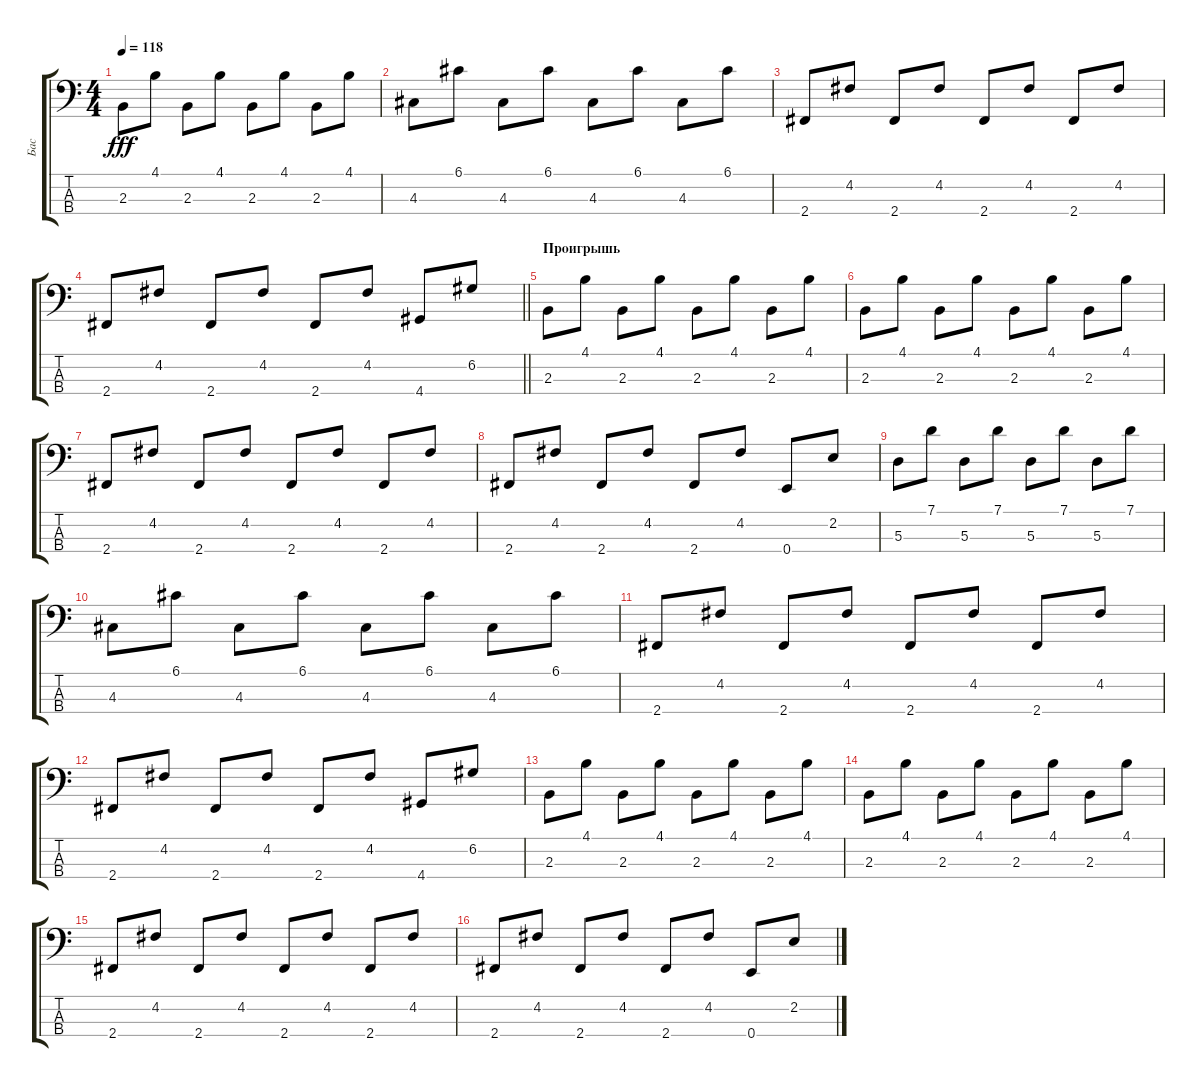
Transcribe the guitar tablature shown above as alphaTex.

\track ("Бас" "Бас") {instrument electricbassfinger}
\staff {score tabs}
\tuning (G2 D2 A1 E1) {hide}
\ts (4 4)
\tempo 118
\clef f4
\ks c
2.3.8{dy fff} 4.1.8 2.3.8 4.1.8 2.3.8 4.1.8 2.3.8 4.1.8 |
4.3.8 6.1.8 4.3.8 6.1.8 4.3.8 6.1.8 4.3.8 6.1.8 |
2.4.8 4.2.8 2.4.8 4.2.8 2.4.8 4.2.8 2.4.8 4.2.8 |
\barLineRight lightlight
2.4.8 4.2.8 2.4.8 4.2.8 2.4.8 4.2.8 4.4.8 6.2.8 |
\section ("" "Проигрышь")
2.3.8 4.1.8 2.3.8 4.1.8 2.3.8 4.1.8 2.3.8 4.1.8 |
2.3.8 4.1.8 2.3.8 4.1.8 2.3.8 4.1.8 2.3.8 4.1.8 |
2.4.8 4.2.8 2.4.8 4.2.8 2.4.8 4.2.8 2.4.8 4.2.8 |
2.4.8 4.2.8 2.4.8 4.2.8 2.4.8 4.2.8 0.4.8 2.2.8 |
5.3.8 7.1.8 5.3.8 7.1.8 5.3.8 7.1.8 5.3.8 7.1.8 |
4.3.8 6.1.8 4.3.8 6.1.8 4.3.8 6.1.8 4.3.8 6.1.8 |
2.4.8 4.2.8 2.4.8 4.2.8 2.4.8 4.2.8 2.4.8 4.2.8 |
2.4.8 4.2.8 2.4.8 4.2.8 2.4.8 4.2.8 4.4.8 6.2.8 |
2.3.8 4.1.8 2.3.8 4.1.8 2.3.8 4.1.8 2.3.8 4.1.8 |
2.3.8 4.1.8 2.3.8 4.1.8 2.3.8 4.1.8 2.3.8 4.1.8 |
2.4.8 4.2.8 2.4.8 4.2.8 2.4.8 4.2.8 2.4.8 4.2.8 |
2.4.8 4.2.8 2.4.8 4.2.8 2.4.8 4.2.8 0.4.8 2.2.8
